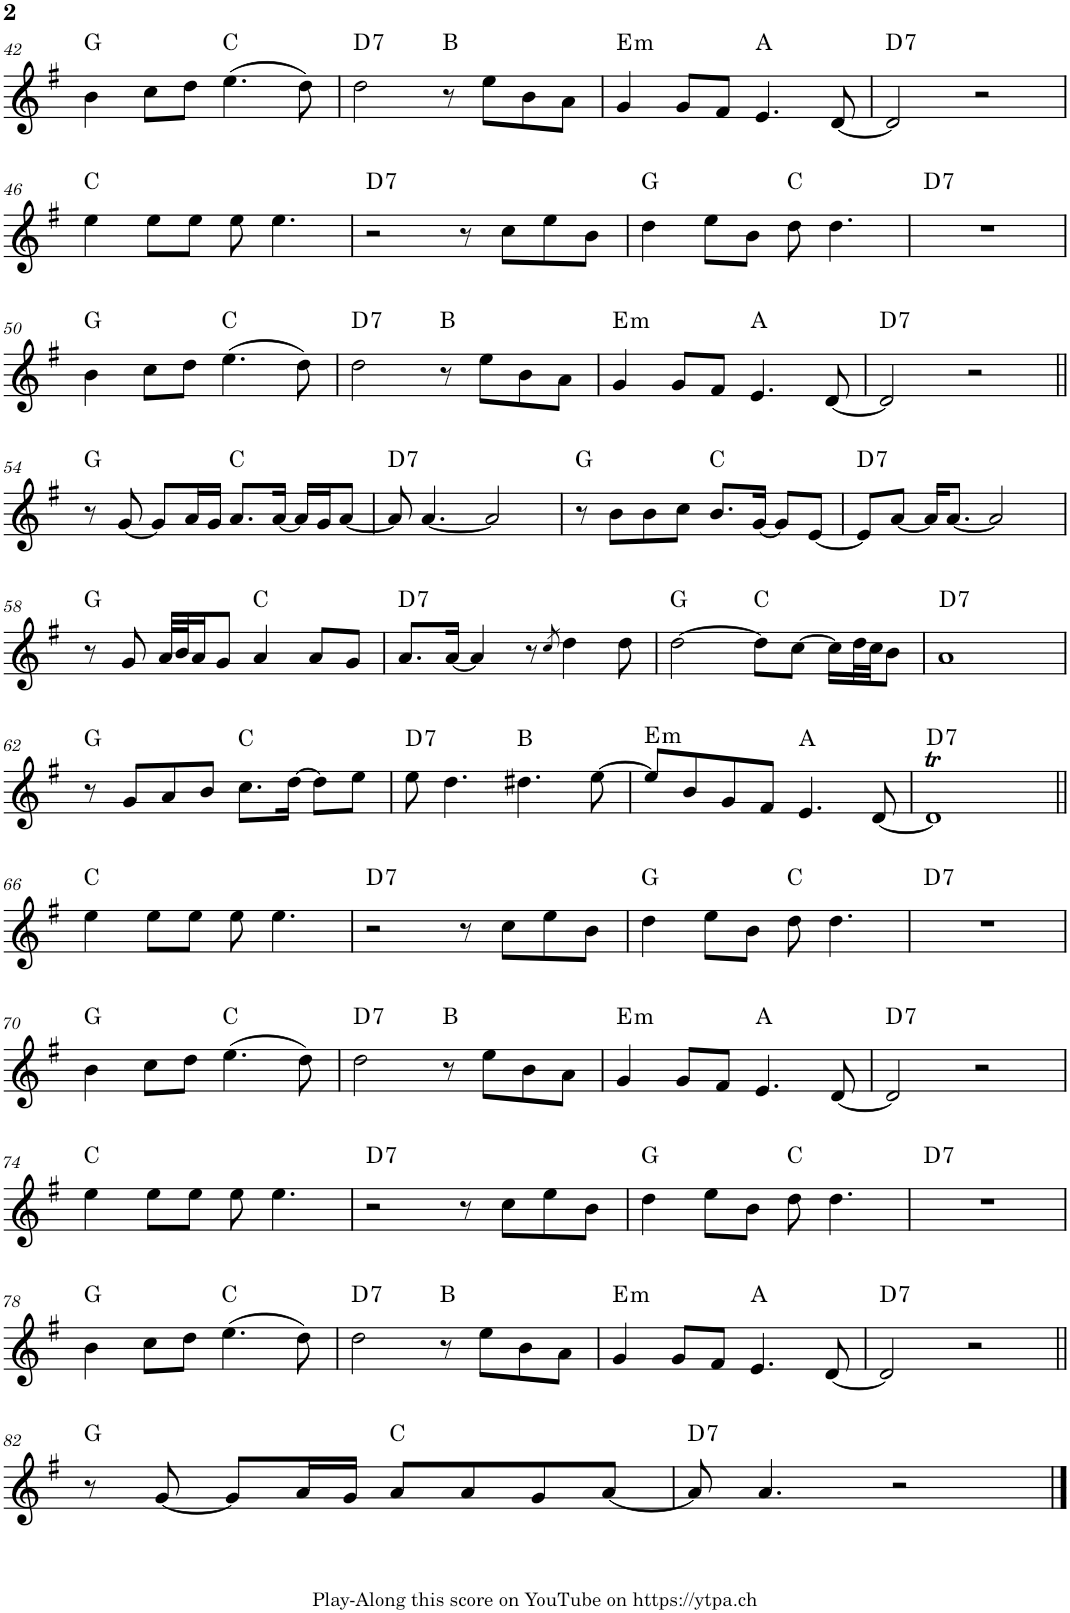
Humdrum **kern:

**kern	**harte
*part1	*part1
*staff1	*
*I"Piano	*
*I'Pno.	*
!!LO:PB:g=z
*clefG2	*
*k[f#]	*
*M4/4	*
=42	=42
4b\	G:maj
8cc\L	.
8dd\J	.
(4.ee\	C:maj
8dd\)	.
=43	=43
!	!LO:H:kt=7
2dd\	D:7
8r	B:maj
8ee\L	.
8b\	.
8a\J	.
=44	=44
!	!LO:H:kt=m
4g/	E:min
8g/L	.
8f#/J	.
4.e/	A:maj
[8d/	.
=45	=45
!	!LO:H:kt=7
2d/]	D:7
2r	.
!!LO:LB:g=z
=46	=46
4ee\	C:maj
8ee\L	.
8ee\J	.
8ee\	.
4.ee\	.
=47	=47
!	!LO:H:kt=7
2r	D:7
8r	.
8cc\L	.
8ee\	.
8b\J	.
=48	=48
4dd\	G:maj
8ee\L	.
8b\J	.
8dd\	C:maj
4.dd\	.
=49	=49
!	!LO:H:kt=7
1r	D:7
!!LO:LB:g=z
=50	=50
4b\	G:maj
8cc\L	.
8dd\J	.
(4.ee\	C:maj
8dd\)	.
=51	=51
!	!LO:H:kt=7
2dd\	D:7
8r	B:maj
8ee\L	.
8b\	.
8a\J	.
=52	=52
!	!LO:H:kt=m
4g/	E:min
8g/L	.
8f#/J	.
4.e/	A:maj
[8d/	.
=53	=53
!	!LO:H:kt=7
2d/]	D:7
2r	.
!!LO:LB:g=z
=54||	=54||
8r	G:maj
[8g/	.
8g/L]	.
16a/L	.
16g/JJ	.
8.a/L	C:maj
[16a/Jk	.
16a/LL]	.
16g/J	.
[8a/J	.
=55	=55
!	!LO:H:kt=7
8a/]	D:7
[4.a/	.
2a/]	.
=56	=56
8r	G:maj
8b\L	.
8b\	.
8cc\J	.
8.b/L	C:maj
[16g/Jk	.
8g/L]	.
[8e/J	.
=57	=57
!	!LO:H:kt=7
8e/L]	D:7
[8a/J	.
16a/KL]	.
[8.a/J	.
2a/]	.
!!LO:LB:g=z
=58	=58
8r	G:maj
8g/	.
32a/LLL	.
32b/J	.
16a/J	.
8g/J	.
4a/	C:maj
8a/L	.
8g/J	.
=59	=59
!	!LO:H:kt=7
8.a/L	D:7
[16a/Jk	.
4a/]	.
8r	.
8qcc/	.
4dd\	.
8dd\	.
=60	=60
[2dd\	G:maj
8dd\L]	C:maj
[8cc\J	.
16cc\LL]	.
32dd\L	.
32cc\JJ	.
8b\J	.
=61	=61
!	!LO:H:kt=7
1a	D:7
!!LO:LB:g=z
=62	=62
8r	G:maj
8g/L	.
8a/	.
8b/J	.
8.cc\L	C:maj
[16dd\Jk	.
8dd\L]	.
8ee\J	.
=63	=63
!	!LO:H:kt=7
8ee\	D:7
4.dd\	.
4.dd#X\	B:maj
[8ee\	.
=64	=64
!	!LO:H:kt=m
8ee/L]	E:min
8b/	.
8g/	.
8f#/J	.
4.e/	A:maj
[8d/	.
=65	=65
!	!LO:H:kt=7
1dT]	D:7
!!LO:LB:g=z
=66||	=66||
4ee\	C:maj
8ee\L	.
8ee\J	.
8ee\	.
4.ee\	.
=67	=67
!	!LO:H:kt=7
2r	D:7
8r	.
8cc\L	.
8ee\	.
8b\J	.
=68	=68
4dd\	G:maj
8ee\L	.
8b\J	.
8dd\	C:maj
4.dd\	.
=69	=69
!	!LO:H:kt=7
1r	D:7
!!LO:LB:g=z
=70	=70
4b\	G:maj
8cc\L	.
8dd\J	.
(4.ee\	C:maj
8dd\)	.
=71	=71
!	!LO:H:kt=7
2dd\	D:7
8r	B:maj
8ee\L	.
8b\	.
8a\J	.
=72	=72
!	!LO:H:kt=m
4g/	E:min
8g/L	.
8f#/J	.
4.e/	A:maj
[8d/	.
=73	=73
!	!LO:H:kt=7
2d/]	D:7
2r	.
!!LO:LB:g=z
=74	=74
4ee\	C:maj
8ee\L	.
8ee\J	.
8ee\	.
4.ee\	.
=75	=75
!	!LO:H:kt=7
2r	D:7
8r	.
8cc\L	.
8ee\	.
8b\J	.
=76	=76
4dd\	G:maj
8ee\L	.
8b\J	.
8dd\	C:maj
4.dd\	.
=77	=77
!	!LO:H:kt=7
1r	D:7
!!LO:LB:g=z
=78	=78
4b\	G:maj
8cc\L	.
8dd\J	.
(4.ee\	C:maj
8dd\)	.
=79	=79
!	!LO:H:kt=7
2dd\	D:7
8r	B:maj
8ee\L	.
8b\	.
8a\J	.
=80	=80
!	!LO:H:kt=m
4g/	E:min
8g/L	.
8f#/J	.
4.e/	A:maj
[8d/	.
=81	=81
!	!LO:H:kt=7
2d/]	D:7
2r	.
!!LO:LB:g=z
=82||	=82||
8r	G:maj
[8g/	.
8g/L]	.
16a/L	.
16g/JJ	.
8a/L	C:maj
8a/	.
8g/	.
[8a/J	.
=83	=83
!	!LO:H:kt=7
8a/]	D:7
4.a/	.
2r	.
==	==
*-	*-
